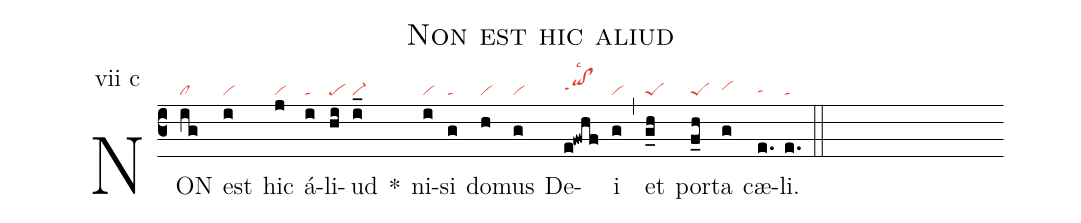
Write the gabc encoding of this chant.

name: Non est hic aliud;
annotation: vii c;
mode: 7;
nabc-lines: 1;
%%
(c3)
NON(ig|cl) est(i|vi) hic(j|vi) á(i|ta)li(hi|pe)ud(i_|vi-) *()
ni(i|vi)si(g|ta) do(h|vi)mus(g|vi) De(e!fwhf|qihh!clhhppt1lsc2)i(g|vi) (,)
et(g_h|peS) por(f_h|peS)ta(g|vihh) cæ(e.|tahg)li.(e.|ta) (::)
